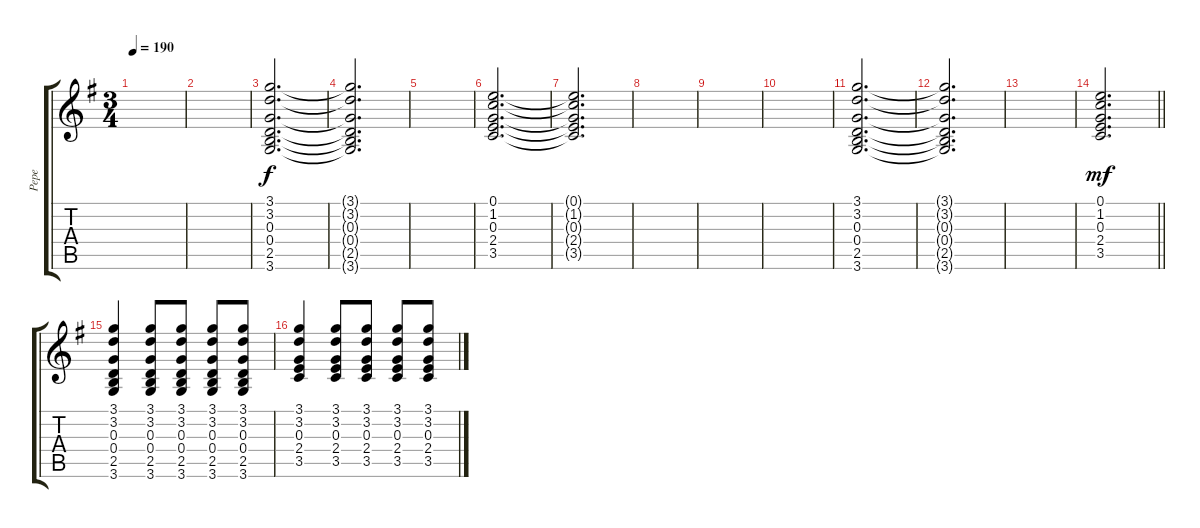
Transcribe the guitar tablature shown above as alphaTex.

\track ("Pepe" "Pepe") {instrument acousticguitarsteel}
\staff {score tabs}
\tuning (E4 B3 G3 D3 A2 E2) {hide}
\ts (3 4)
\tempo 190
\clef g2
\ks g
|
|
(3.1 3.2 0.3 0.4 2.5 3.6).2{d} |
(3.1{t} 3.2{t} 0.3{t} 0.4{t} 2.5{t} 3.6{t}).2{d} |
|
(0.1 1.2 0.3 2.4 3.5).2{d} |
(0.1{t} 1.2{t} 0.3{t} 2.4{t} 3.5{t}).2{d} |
|
|
|
(3.1 3.2 0.3 0.4 2.5 3.6).2{d} |
(3.1{t} 3.2{t} 0.3{t} 0.4{t} 2.5{t} 3.6{t}).2{d} |
|
\barLineRight lightlight
(0.1 1.2 0.3 2.4 3.5).2{d dy mf} |
(3.1 3.2 0.3 0.4 2.5 3.6).4{volume 13 instrument acousticguitarnylon} (3.1 3.2 0.3 0.4 2.5 3.6).8 (3.1 3.2 0.3 0.4 2.5 3.6).8 (3.1 3.2 0.3 0.4 2.5 3.6).8 (3.1 3.2 0.3 0.4 2.5 3.6).8 |
(3.1 3.2 0.3 2.4 3.5).4 (3.1 3.2 0.3 2.4 3.5).8 (3.1 3.2 0.3 2.4 3.5).8 (3.1 3.2 0.3 2.4 3.5).8 (3.1 3.2 0.3 2.4 3.5).8
